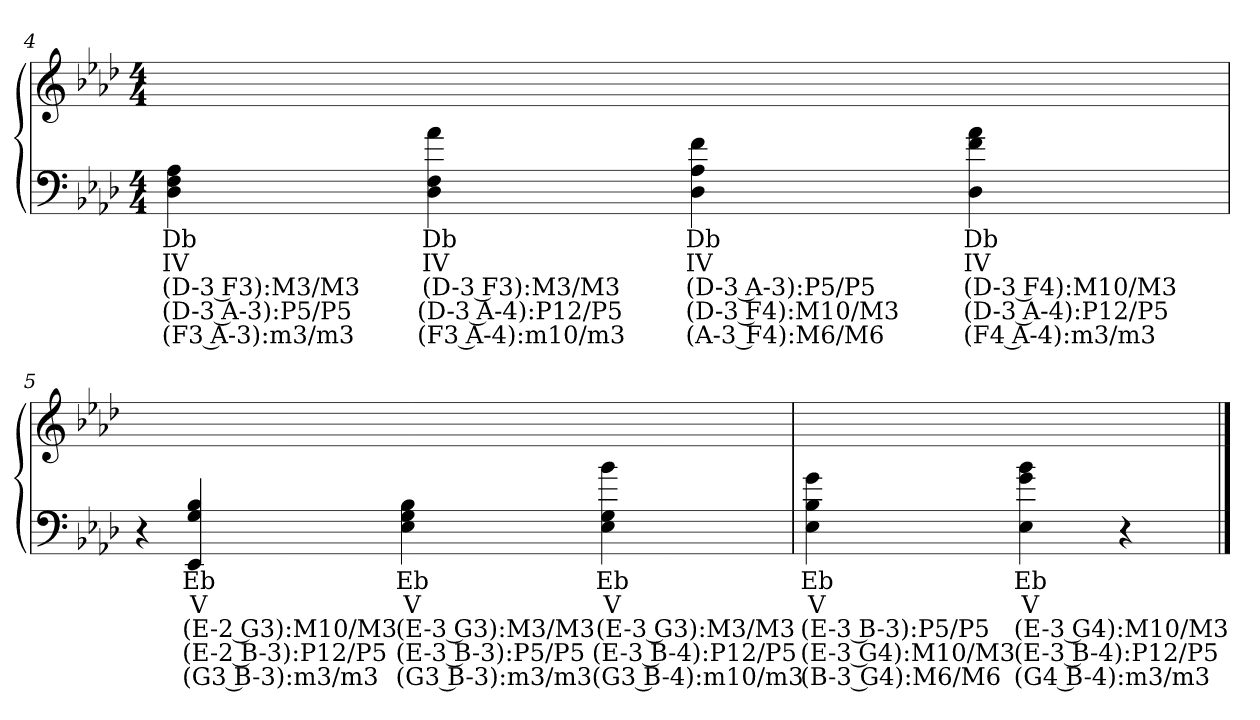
**kern	**text	**text	**text	**text	**text	**kern
*part2	*part2	*part2	*part2	*part2	*part2	*part1
*staff2	*staff2	*staff2	*staff2	*staff2	*staff2	*staff1
*clefF4	*	*	*	*	*	*clefG2
*k[b-e-a-d-]	*	*	*	*	*	*k[b-e-a-d-]
*A-:	*	*	*	*	*	*A-:
*M4/4	*	*	*	*	*	*M4/4
=4	=4	=4	=4	=4	=4	=4
4D- 4F 4A-	Db	IV	(D-3 F3):M3/M3	(D-3 A-3):P5/P5	(F3 A-3):m3/m3	1ryy
4D- 4F 4a-	Db	IV	(D-3 F3):M3/M3	(D-3 A-4):P12/P5	(F3 A-4):m10/m3	.
4D- 4A- 4f	Db	IV	(D-3 A-3):P5/P5	(D-3 F4):M10/M3	(A-3 F4):M6/M6	.
4D- 4f 4a-	Db	IV	(D-3 F4):M10/M3	(D-3 A-4):P12/P5	(F4 A-4):m3/m3	.
=5	=5	=5	=5	=5	=5	=5
4r	.	.	.	.	.	1ryy
4EE- 4G 4B-	Eb	V	(E-2 G3):M10/M3	(E-2 B-3):P12/P5	(G3 B-3):m3/m3	.
4E- 4G 4B-	Eb	V	(E-3 G3):M3/M3	(E-3 B-3):P5/P5	(G3 B-3):m3/m3	.
4E- 4G 4b-	Eb	V	(E-3 G3):M3/M3	(E-3 B-4):P12/P5	(G3 B-4):m10/m3	.
=6	=6	=6	=6	=6	=6	=6
4E- 4B- 4g	Eb	V	(E-3 B-3):P5/P5	(E-3 G4):M10/M3	(B-3 G4):M6/M6	2.ryy
4E- 4g 4b-	Eb	V	(E-3 G4):M10/M3	(E-3 B-4):P12/P5	(G4 B-4):m3/m3	.
4r	.	.	.	.	.	.
==	==	==	==	==	==	==
*-	*-	*-	*-	*-	*-	*-
